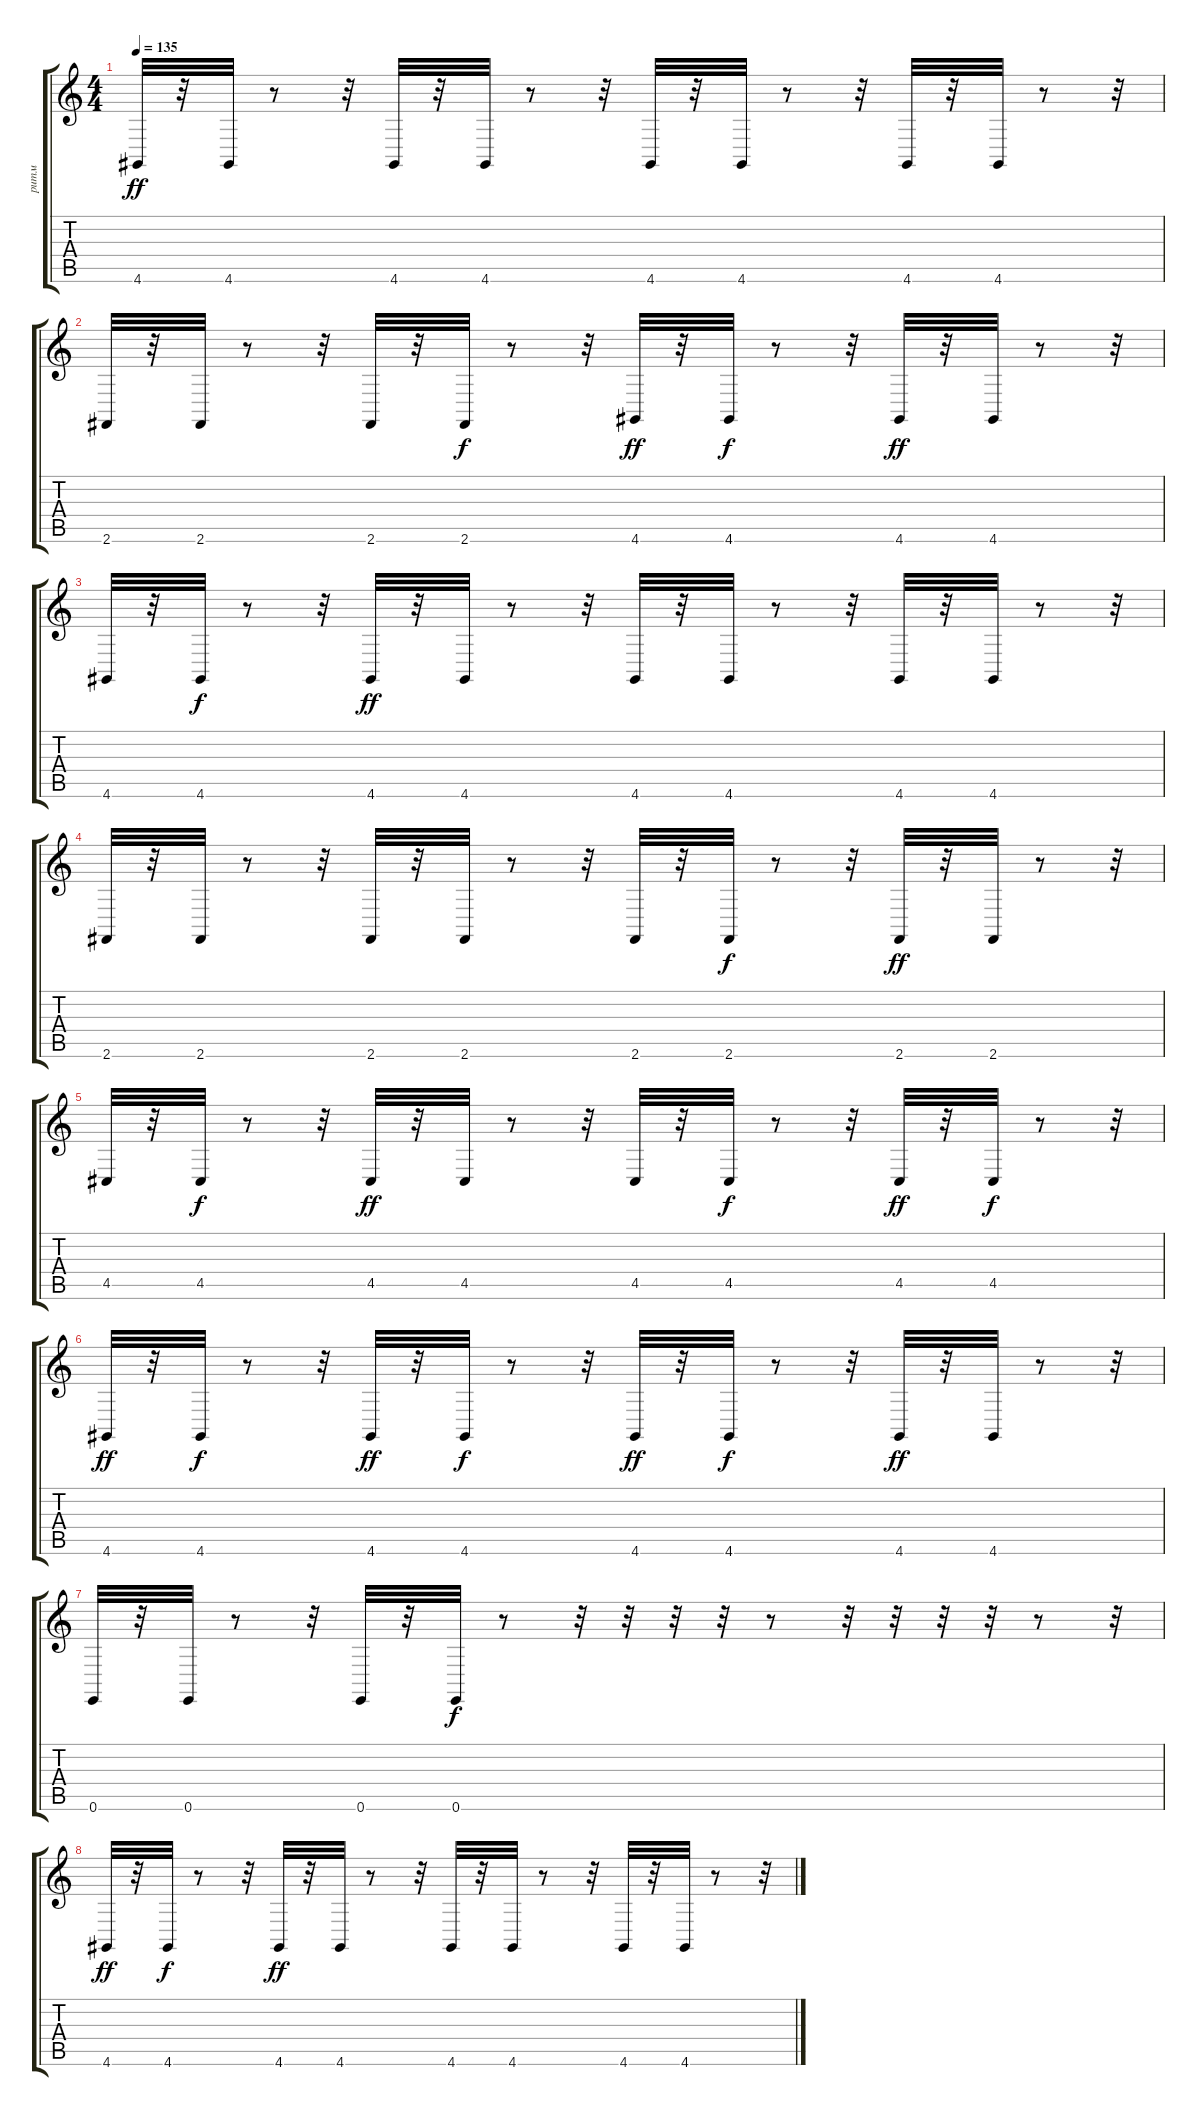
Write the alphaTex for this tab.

\track ("ритм" "ритм") {instrument orchestralharp}
\staff {score tabs}
\tuning (E4 B3 G3 D3 A2 E2) {hide}
\ts (4 4)
\tempo 135
\clef g2
\ks c
4.6.32{dy ff} r.32 4.6.32 r.8 r.32 4.6.32 r.32 4.6.32 r.8 r.32 4.6.32 r.32 4.6.32 r.8 r.32 4.6.32 r.32 4.6.32 r.8 r.32 |
2.6.32 r.32 2.6.32 r.8 r.32 2.6.32 r.32 2.6.32{dy f} r.8 r.32 4.6.32{dy ff} r.32 4.6.32{dy f} r.8 r.32 4.6.32{dy ff} r.32 4.6.32 r.8 r.32 |
4.6.32 r.32 4.6.32{dy f} r.8 r.32 4.6.32{dy ff} r.32 4.6.32 r.8 r.32 4.6.32 r.32 4.6.32 r.8 r.32 4.6.32 r.32 4.6.32 r.8 r.32 |
2.6.32 r.32 2.6.32 r.8 r.32 2.6.32 r.32 2.6.32 r.8 r.32 2.6.32 r.32 2.6.32{dy f} r.8 r.32 2.6.32{dy ff} r.32 2.6.32 r.8 r.32 |
4.5.32 r.32 4.5.32{dy f} r.8 r.32 4.5.32{dy ff} r.32 4.5.32 r.8 r.32 4.5.32 r.32 4.5.32{dy f} r.8 r.32 4.5.32{dy ff} r.32 4.5.32{dy f} r.8 r.32 |
4.6.32{dy ff} r.32 4.6.32{dy f} r.8 r.32 4.6.32{dy ff} r.32 4.6.32{dy f} r.8 r.32 4.6.32{dy ff} r.32 4.6.32{dy f} r.8 r.32 4.6.32{dy ff} r.32 4.6.32 r.8 r.32 |
0.6.32 r.32 0.6.32 r.8 r.32 0.6.32 r.32 0.6.32{dy f} r.8 r.32 r.32 r.32 r.32 r.8 r.32 r.32 r.32 r.32 r.8 r.32 |
4.6.32{dy ff} r.32 4.6.32{dy f} r.8 r.32 4.6.32{dy ff} r.32 4.6.32 r.8 r.32 4.6.32 r.32 4.6.32 r.8 r.32 4.6.32 r.32 4.6.32 r.8 r.32
